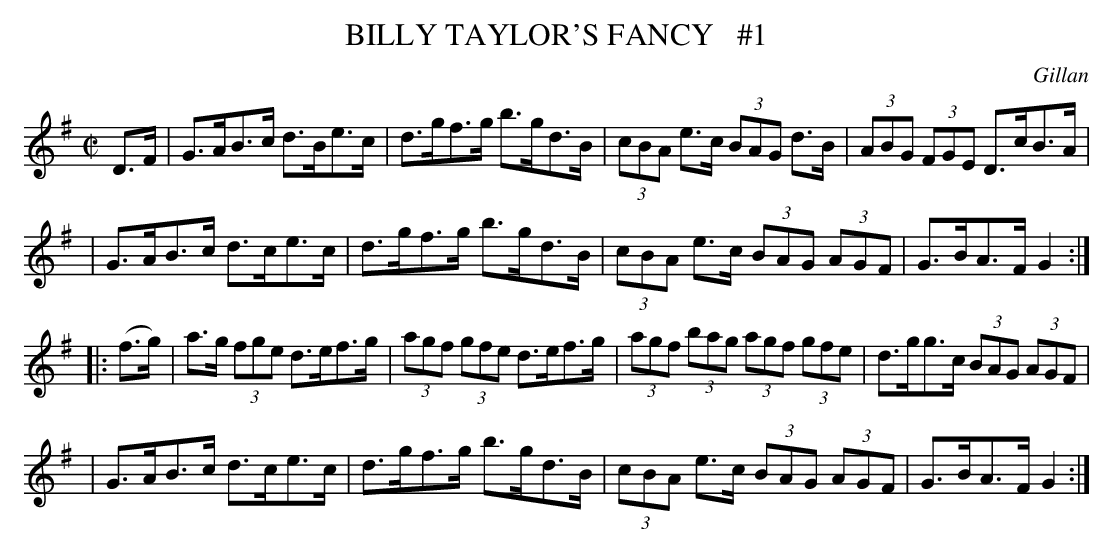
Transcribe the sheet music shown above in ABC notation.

X:1
T: BILLY TAYLOR'S FANCY   #1
M: C|
L: 1/8
O: Gillan
K: G
D>F \
| G>AB>c d>Be>c | d>gf>g b>gd>B | (3cBA e>c (3BAG d>B | (3ABG (3FGE D>cB>A |
| G>AB>c d>ce>c | d>gf>g b>gd>B | (3cBA e>c (3BAG (3AGF | G>BA>F G2 :|
|: (f>g) \
| a>g (3fge d>ef>g | (3agf (3gfe d>ef>g | (3agf (3bag (3agf (3gfe | d>gg>c (3BAG (3AGF |
| G>AB>c d>ce>c | d>gf>g b>gd>B | (3cBA e>c (3BAG (3AGF | G>BA>F G2 :|
